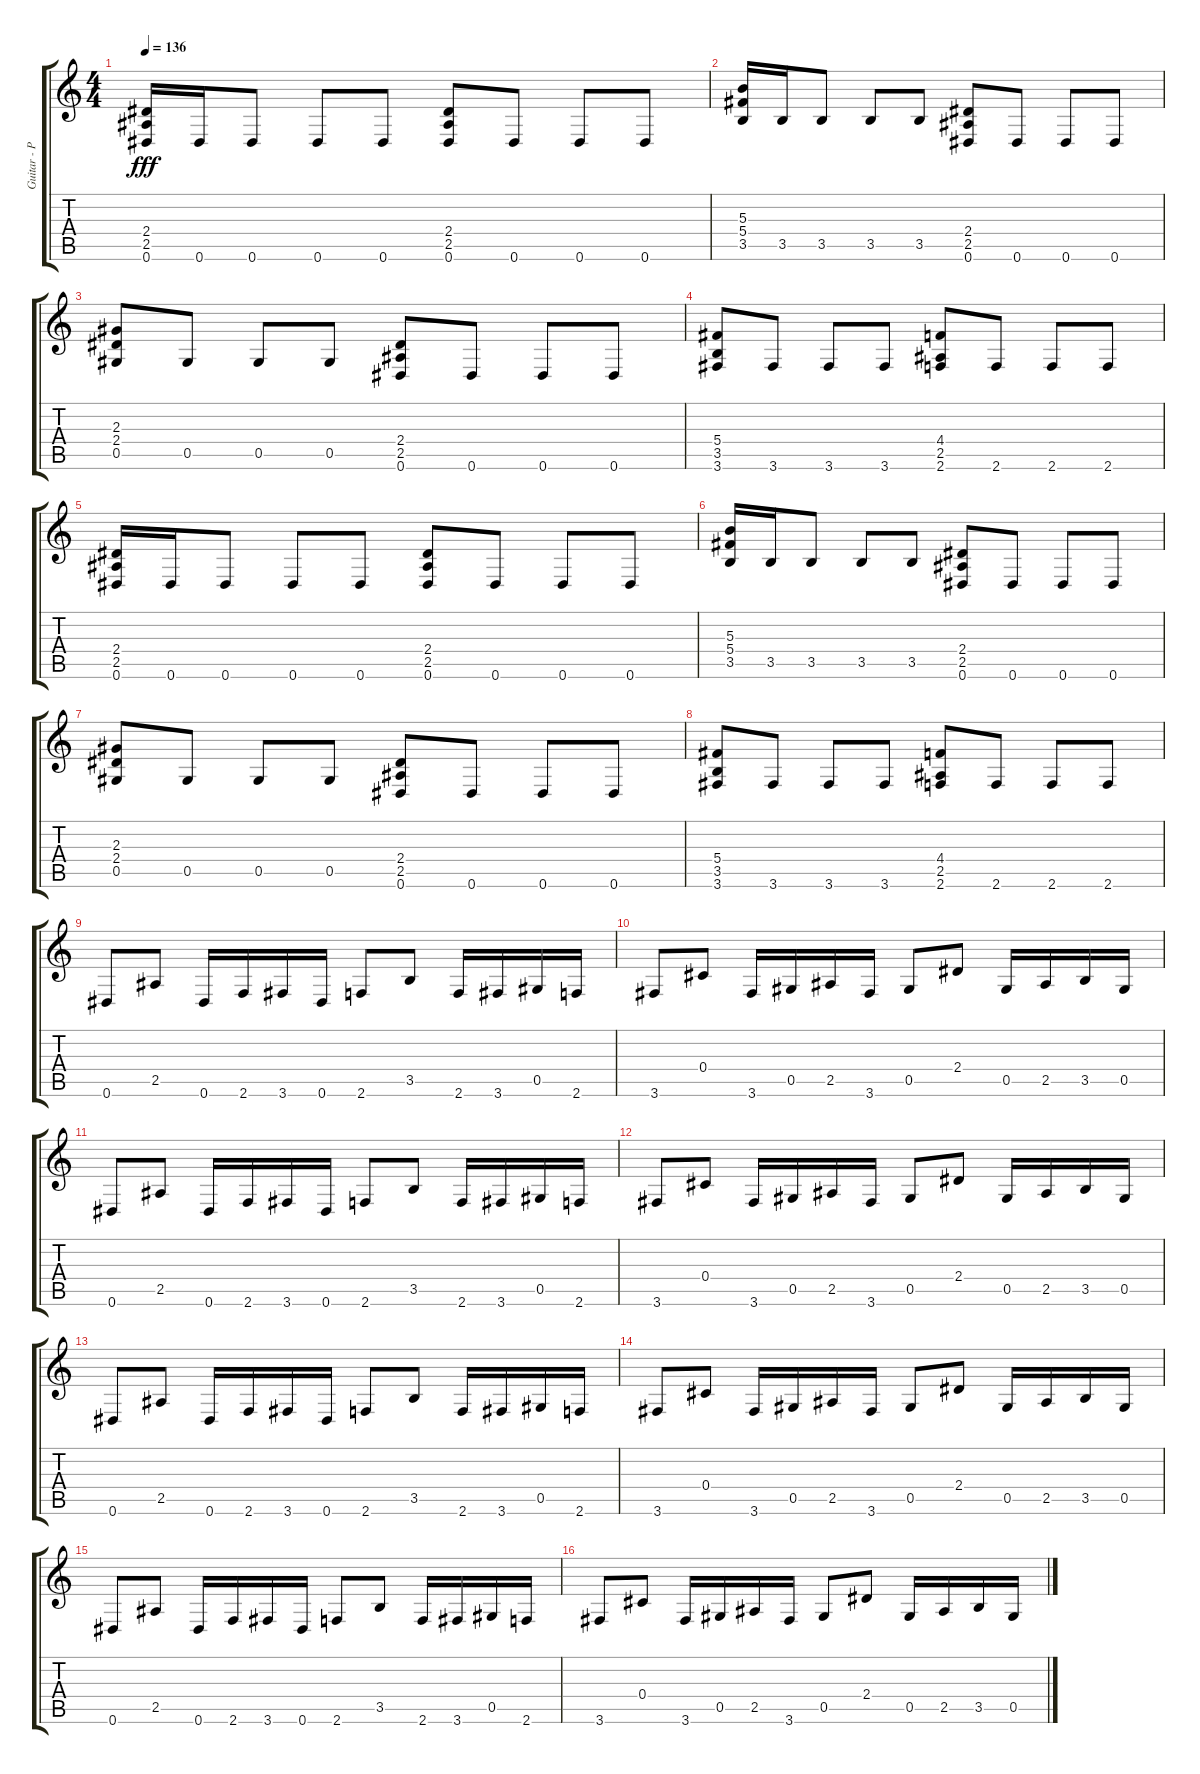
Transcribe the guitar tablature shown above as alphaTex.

\track ("Guitar - Pavel Bushuev" "Guitar - P") {instrument distortionguitar}
\staff {score tabs}
\tuning (Eb4 Bb3 Gb3 Db3 Ab2 Eb2) {hide}
\ts (4 4)
\tempo 136
\clef g2
\ks c
(2.4 2.5 0.6).16{dy fff} 0.6.16 0.6.8 0.6.8 0.6.8 (2.4 2.5 0.6).8 0.6.8 0.6.8 0.6.8 |
(5.3 5.4 3.5).16 3.5.16 3.5.8 3.5.8 3.5.8 (2.4 2.5 0.6).8 0.6.8 0.6.8 0.6.8 |
(2.3 2.4 0.5).8 0.5.8 0.5.8 0.5.8 (2.4 2.5 0.6).8 0.6.8 0.6.8 0.6.8 |
(5.4 3.5 3.6).8 3.6.8 3.6.8 3.6.8 (4.4 2.5 2.6).8 2.6.8 2.6.8 2.6.8 |
(2.4 2.5 0.6).16 0.6.16 0.6.8 0.6.8 0.6.8 (2.4 2.5 0.6).8 0.6.8 0.6.8 0.6.8 |
(5.3 5.4 3.5).16 3.5.16 3.5.8 3.5.8 3.5.8 (2.4 2.5 0.6).8 0.6.8 0.6.8 0.6.8 |
(2.3 2.4 0.5).8 0.5.8 0.5.8 0.5.8 (2.4 2.5 0.6).8 0.6.8 0.6.8 0.6.8 |
(5.4 3.5 3.6).8 3.6.8 3.6.8 3.6.8 (4.4 2.5 2.6).8 2.6.8 2.6.8 2.6.8 |
0.6.8 2.5.8 0.6.16 2.6.16 3.6.16 0.6.16 2.6.8 3.5.8 2.6.16 3.6.16 0.5.16 2.6.16 |
3.6.8 0.4.8 3.6.16 0.5.16 2.5.16 3.6.16 0.5.8 2.4.8 0.5.16 2.5.16 3.5.16 0.5.16 |
0.6.8 2.5.8 0.6.16 2.6.16 3.6.16 0.6.16 2.6.8 3.5.8 2.6.16 3.6.16 0.5.16 2.6.16 |
3.6.8 0.4.8 3.6.16 0.5.16 2.5.16 3.6.16 0.5.8 2.4.8 0.5.16 2.5.16 3.5.16 0.5.16 |
0.6.8 2.5.8 0.6.16 2.6.16 3.6.16 0.6.16 2.6.8 3.5.8 2.6.16 3.6.16 0.5.16 2.6.16 |
3.6.8 0.4.8 3.6.16 0.5.16 2.5.16 3.6.16 0.5.8 2.4.8 0.5.16 2.5.16 3.5.16 0.5.16 |
0.6.8 2.5.8 0.6.16 2.6.16 3.6.16 0.6.16 2.6.8 3.5.8 2.6.16 3.6.16 0.5.16 2.6.16 |
3.6.8 0.4.8 3.6.16 0.5.16 2.5.16 3.6.16 0.5.8 2.4.8 0.5.16 2.5.16 3.5.16 0.5.16
